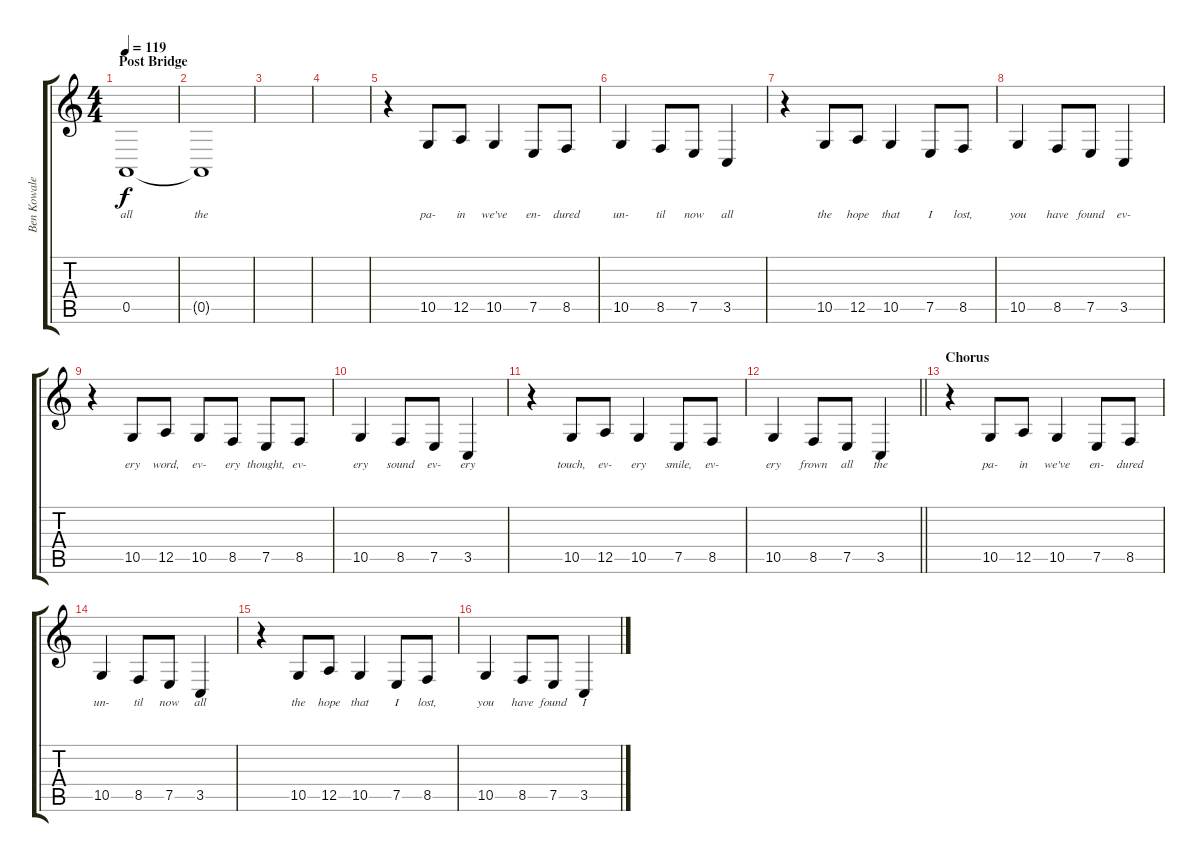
\track ("Ben Kowalewicz (Lead Vocals)" "Ben Kowale") {instrument violin}
\staff {score tabs}
\tuning (E4 B3 G3 D3 A2 D2) {hide}
\ts (4 4)
\section ("" "Post Bridge")
\tempo 119
\clef g2
\ks c
0.5.1{lyrics (0 "all") lyrics (1 "") lyrics (2 "") lyrics (3 "") lyrics (4 "") dy f volume 12} |
0.5{t}.1{lyrics (0 "the") lyrics (1 "") lyrics (2 "") lyrics (3 "") lyrics (4 "")} |
|
|
r.4 10.5.8{lyrics (0 "pa-") lyrics (1 "") lyrics (2 "") lyrics (3 "") lyrics (4 "")} 12.5.8{lyrics (0 "in") lyrics (1 "") lyrics (2 "") lyrics (3 "") lyrics (4 "")} 10.5.4{lyrics (0 "we've") lyrics (1 "") lyrics (2 "") lyrics (3 "") lyrics (4 "")} 7.5.8{lyrics (0 "en-") lyrics (1 "") lyrics (2 "") lyrics (3 "") lyrics (4 "")} 8.5.8{lyrics (0 "dured") lyrics (1 "") lyrics (2 "") lyrics (3 "") lyrics (4 "")} |
10.5.4{lyrics (0 "un-") lyrics (1 "") lyrics (2 "") lyrics (3 "") lyrics (4 "")} 8.5.8{lyrics (0 "til") lyrics (1 "") lyrics (2 "") lyrics (3 "") lyrics (4 "")} 7.5.8{lyrics (0 "now") lyrics (1 "") lyrics (2 "") lyrics (3 "") lyrics (4 "")} 3.5.4{lyrics (0 "all") lyrics (1 "") lyrics (2 "") lyrics (3 "") lyrics (4 "")} |
r.4 10.5.8{lyrics (0 "the") lyrics (1 "") lyrics (2 "") lyrics (3 "") lyrics (4 "")} 12.5.8{lyrics (0 "hope") lyrics (1 "") lyrics (2 "") lyrics (3 "") lyrics (4 "")} 10.5.4{lyrics (0 "that") lyrics (1 "") lyrics (2 "") lyrics (3 "") lyrics (4 "")} 7.5.8{lyrics (0 "I") lyrics (1 "") lyrics (2 "") lyrics (3 "") lyrics (4 "")} 8.5.8{lyrics (0 "lost,") lyrics (1 "") lyrics (2 "") lyrics (3 "") lyrics (4 "")} |
10.5.4{lyrics (0 "you") lyrics (1 "") lyrics (2 "") lyrics (3 "") lyrics (4 "")} 8.5.8{lyrics (0 "have") lyrics (1 "") lyrics (2 "") lyrics (3 "") lyrics (4 "")} 7.5.8{lyrics (0 "found") lyrics (1 "") lyrics (2 "") lyrics (3 "") lyrics (4 "")} 3.5.4{lyrics (0 "ev-") lyrics (1 "") lyrics (2 "") lyrics (3 "") lyrics (4 "")} |
r.4 10.5.8{lyrics (0 "ery") lyrics (1 "") lyrics (2 "") lyrics (3 "") lyrics (4 "")} 12.5.8{lyrics (0 "word,") lyrics (1 "") lyrics (2 "") lyrics (3 "") lyrics (4 "")} 10.5.8{lyrics (0 "ev-") lyrics (1 "") lyrics (2 "") lyrics (3 "") lyrics (4 "")} 8.5.8{lyrics (0 "ery") lyrics (1 "") lyrics (2 "") lyrics (3 "") lyrics (4 "")} 7.5.8{lyrics (0 "thought,") lyrics (1 "") lyrics (2 "") lyrics (3 "") lyrics (4 "")} 8.5.8{lyrics (0 "ev-") lyrics (1 "") lyrics (2 "") lyrics (3 "") lyrics (4 "")} |
10.5.4{lyrics (0 "ery") lyrics (1 "") lyrics (2 "") lyrics (3 "") lyrics (4 "")} 8.5.8{lyrics (0 "sound") lyrics (1 "") lyrics (2 "") lyrics (3 "") lyrics (4 "")} 7.5.8{lyrics (0 "ev-") lyrics (1 "") lyrics (2 "") lyrics (3 "") lyrics (4 "")} 3.5.4{lyrics (0 "ery") lyrics (1 "") lyrics (2 "") lyrics (3 "") lyrics (4 "")} |
r.4 10.5.8{lyrics (0 "touch,") lyrics (1 "") lyrics (2 "") lyrics (3 "") lyrics (4 "")} 12.5.8{lyrics (0 "ev-") lyrics (1 "") lyrics (2 "") lyrics (3 "") lyrics (4 "")} 10.5.4{lyrics (0 "ery") lyrics (1 "") lyrics (2 "") lyrics (3 "") lyrics (4 "")} 7.5.8{lyrics (0 "smile,") lyrics (1 "") lyrics (2 "") lyrics (3 "") lyrics (4 "")} 8.5.8{lyrics (0 "ev-") lyrics (1 "") lyrics (2 "") lyrics (3 "") lyrics (4 "")} |
\barLineRight lightlight
10.5.4{lyrics (0 "ery") lyrics (1 "") lyrics (2 "") lyrics (3 "") lyrics (4 "")} 8.5.8{lyrics (0 "frown") lyrics (1 "") lyrics (2 "") lyrics (3 "") lyrics (4 "")} 7.5.8{lyrics (0 "all") lyrics (1 "") lyrics (2 "") lyrics (3 "") lyrics (4 "")} 3.5.4{lyrics (0 "the") lyrics (1 "") lyrics (2 "") lyrics (3 "") lyrics (4 "")} |
\section ("" "Chorus")
r.4 10.5.8{lyrics (0 "pa-") lyrics (1 "") lyrics (2 "") lyrics (3 "") lyrics (4 "")} 12.5.8{lyrics (0 "in") lyrics (1 "") lyrics (2 "") lyrics (3 "") lyrics (4 "")} 10.5.4{lyrics (0 "we've") lyrics (1 "") lyrics (2 "") lyrics (3 "") lyrics (4 "")} 7.5.8{lyrics (0 "en-") lyrics (1 "") lyrics (2 "") lyrics (3 "") lyrics (4 "")} 8.5.8{lyrics (0 "dured") lyrics (1 "") lyrics (2 "") lyrics (3 "") lyrics (4 "")} |
10.5.4{lyrics (0 "un-") lyrics (1 "") lyrics (2 "") lyrics (3 "") lyrics (4 "")} 8.5.8{lyrics (0 "til") lyrics (1 "") lyrics (2 "") lyrics (3 "") lyrics (4 "")} 7.5.8{lyrics (0 "now") lyrics (1 "") lyrics (2 "") lyrics (3 "") lyrics (4 "")} 3.5.4{lyrics (0 "all") lyrics (1 "") lyrics (2 "") lyrics (3 "") lyrics (4 "")} |
r.4 10.5.8{lyrics (0 "the") lyrics (1 "") lyrics (2 "") lyrics (3 "") lyrics (4 "")} 12.5.8{lyrics (0 "hope") lyrics (1 "") lyrics (2 "") lyrics (3 "") lyrics (4 "")} 10.5.4{lyrics (0 "that") lyrics (1 "") lyrics (2 "") lyrics (3 "") lyrics (4 "")} 7.5.8{lyrics (0 "I") lyrics (1 "") lyrics (2 "") lyrics (3 "") lyrics (4 "")} 8.5.8{lyrics (0 "lost,") lyrics (1 "") lyrics (2 "") lyrics (3 "") lyrics (4 "")} |
10.5.4{lyrics (0 "you") lyrics (1 "") lyrics (2 "") lyrics (3 "") lyrics (4 "")} 8.5.8{lyrics (0 "have") lyrics (1 "") lyrics (2 "") lyrics (3 "") lyrics (4 "")} 7.5.8{lyrics (0 "found") lyrics (1 "") lyrics (2 "") lyrics (3 "") lyrics (4 "")} 3.5.4{lyrics (0 "I") lyrics (1 "") lyrics (2 "") lyrics (3 "") lyrics (4 "")}
